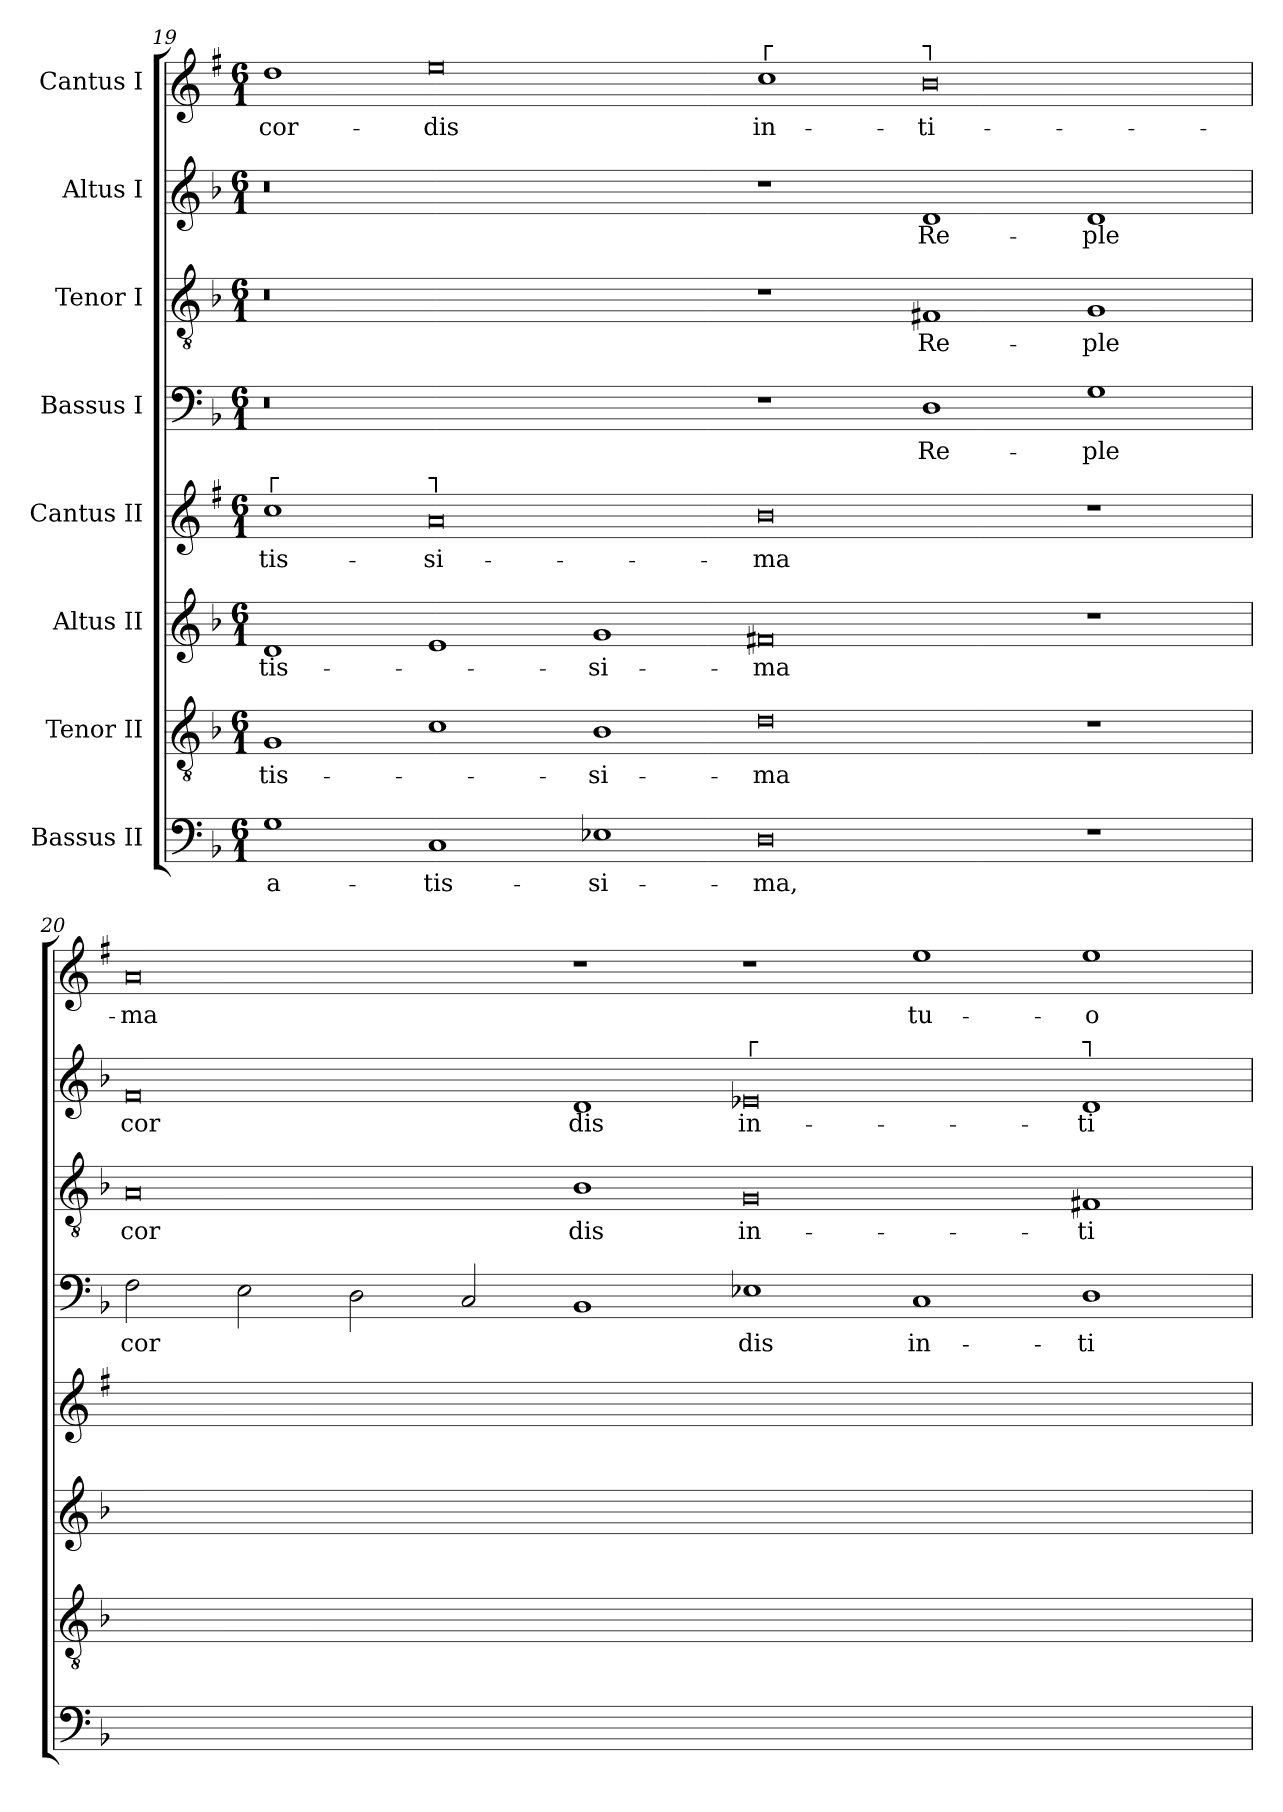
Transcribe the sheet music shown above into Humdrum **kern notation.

**kern	**text	**kern	**text	**kern	**text	**kern	**text	**kern	**text	**kern	**text	**kern	**text	**kern	**text
*part8	*part8	*part7	*part7	*part6	*part6	*part5	*part5	*part4	*part4	*part3	*part3	*part2	*part2	*part1	*part1
*staff8	*staff8	*staff7	*staff7	*staff6	*staff6	*staff5	*staff5	*staff4	*staff4	*staff3	*staff3	*staff2	*staff2	*staff1	*staff1
*I"Bassus II	*	*I"Tenor II	*	*I"Altus II	*	*I"Cantus II	*	*I"Bassus I	*	*I"Tenor I	*	*I"Altus I	*	*I"Cantus I	*
*clefF4	*	*clefGv2	*	*clefG2	*	*clefG2	*	*clefF4	*	*clefGv2	*	*clefG2	*	*clefG2	*
*	*	*	*	*	*	*ITrd1c2	*	*	*	*	*	*	*	*ITrd1c2	*
*k[b-]	*	*k[b-]	*	*k[b-]	*	*k[b-]	*	*k[b-]	*	*k[b-]	*	*k[b-]	*	*k[b-]	*
*F:	*	*F:	*	*F:	*	*F:	*	*F:	*	*F:	*	*F:	*	*F:	*
*M6/1	*	*M6/1	*	*M6/1	*	*M6/1	*	*M6/1	*	*M6/1	*	*M6/1	*	*M6/1	*
=19	=19	=19	=19	=19	=19	=19	=19	=19	=19	=19	=19	=19	=19	=19	=19
!	!	!	!	!	!	!LO:TX:a:t=┌	!	!	!	!	!	!	!	!	!
!	!LO:LY:b	!	!LO:LY:b	!	!LO:LY:b	!	!LO:LY:b	!	!	!	!	!	!	!	!LO:LY:b
1G	a-	1G	-tis-	1d	-tis-	1b-	-tis-	0.r	.	0.r	.	0.r	.	1cc	cor-
!	!	!	!	!	!	!LO:TX:a:t=┐	!	!	!	!	!	!	!	!	!
!	!LO:LY:b	!	!	!	!	!	!LO:LY:b	!	!	!	!	!	!	!	!LO:LY:b
1C	-tis-	1c	.	1e	.	0g	-si-	.	.	.	.	.	.	0dd	-dis
!	!LO:LY:b	!	!LO:LY:b	!	!LO:LY:b	!	!	!	!	!	!	!	!	!	!
1E-X	-si-	1B-	-si-	1g	-si-	.	.	.	.	.	.	.	.	.	.
!	!	!	!	!	!	!	!	!	!	!	!	!	!	!LO:TX:a:t=┌	!
!	!LO:LY:b	!	!LO:LY:b	!	!LO:LY:b	!	!LO:LY:b	!	!	!	!	!	!	!	!LO:LY:b
0D	-ma,	0d	-ma	0f#X	-ma	0a	-ma	1r	.	1r	.	1r	.	1b-	in-
!	!	!	!	!	!	!	!	!	!	!	!	!	!	!LO:TX:a:t=┐	!
!	!	!	!	!	!	!	!	!	!LO:LY:b	!	!LO:LY:b	!	!LO:LY:b	!	!LO:LY:b
.	.	.	.	.	.	.	.	1D	Re-	1F#X	Re-	1d	Re-	0a	-ti-
!	!	!	!	!	!	!	!	!	!LO:LY:b	!	!LO:LY:b	!	!LO:LY:b	!	!
1r	.	1r	.	1r	.	1r	.	1G	-ple	1G	-ple	1d	-ple	.	.
=20	=20	=20	=20	=20	=20	=20	=20	=20	=20	=20	=20	=20	=20	=20	=20
!	!	!	!	!	!	!	!	!	!LO:LY:b	!	!LO:LY:b	!	!LO:LY:b	!	!LO:LY:b
00.ryy	.	00.ryy	.	00.ryy	.	00.ryy	.	2F	cor	0A	cor	0f	cor	0g	-ma
.	.	.	.	.	.	.	.	2E	.	.	.	.	.	.	.
.	.	.	.	.	.	.	.	2D	.	.	.	.	.	.	.
.	.	.	.	.	.	.	.	2C	.	.	.	.	.	.	.
!	!	!	!	!	!	!	!	!	!	!	!LO:LY:b	!	!LO:LY:b	!	!
.	.	.	.	.	.	.	.	1BB-	.	1B-	dis	1d	dis	1r	.
!	!	!	!	!	!	!	!	!	!	!	!	!LO:TX:a:t=┌	!	!	!
!	!	!	!	!	!	!	!	!	!LO:LY:b	!	!LO:LY:b	!	!LO:LY:b	!	!
.	.	.	.	.	.	.	.	1E-	dis	0G	in-	0e-X	in-	1r	.
!	!	!	!	!	!	!	!	!	!LO:LY:b	!	!	!	!	!	!LO:LY:b
.	.	.	.	.	.	.	.	1C	in-	.	.	.	.	1dd	tu-
!	!	!	!	!	!	!	!	!	!	!	!	!LO:TX:a:t=┐	!	!	!
!	!	!	!	!	!	!	!	!	!LO:LY:b	!	!LO:LY:b	!	!LO:LY:b	!	!LO:LY:b
.	.	.	.	.	.	.	.	1D	-ti-	1F#X	-ti-	1d	-ti-	1dd	-o-
=	=	=	=	=	=	=	=	=	=	=	=	=	=	=	=
*-	*-	*-	*-	*-	*-	*-	*-	*-	*-	*-	*-	*-	*-	*-	*-
